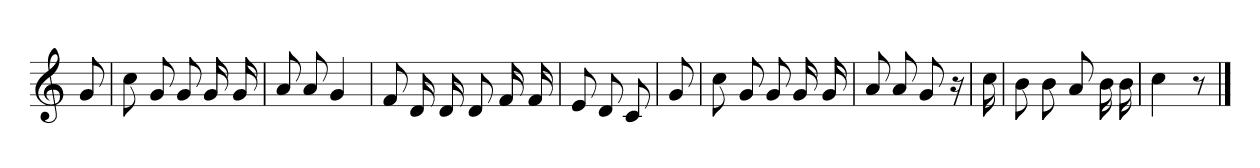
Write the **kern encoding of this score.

**kern
*part1
*staff1
*clefG2
*k[]
*C:
=
8g
=1
8cc
8g
8g
16g
16g
=2
8a
8a
4g
=3
8f
16d
16d
8d
16f
16f
=4
8e
8d
8c
=5
8g
=6
8cc
8g
8g
16g
16g
=7
8a
8a
8g
16r
=8
16cc
=9
8b
8b
8a
16b
16b
=10
4cc
8r
==
*-
